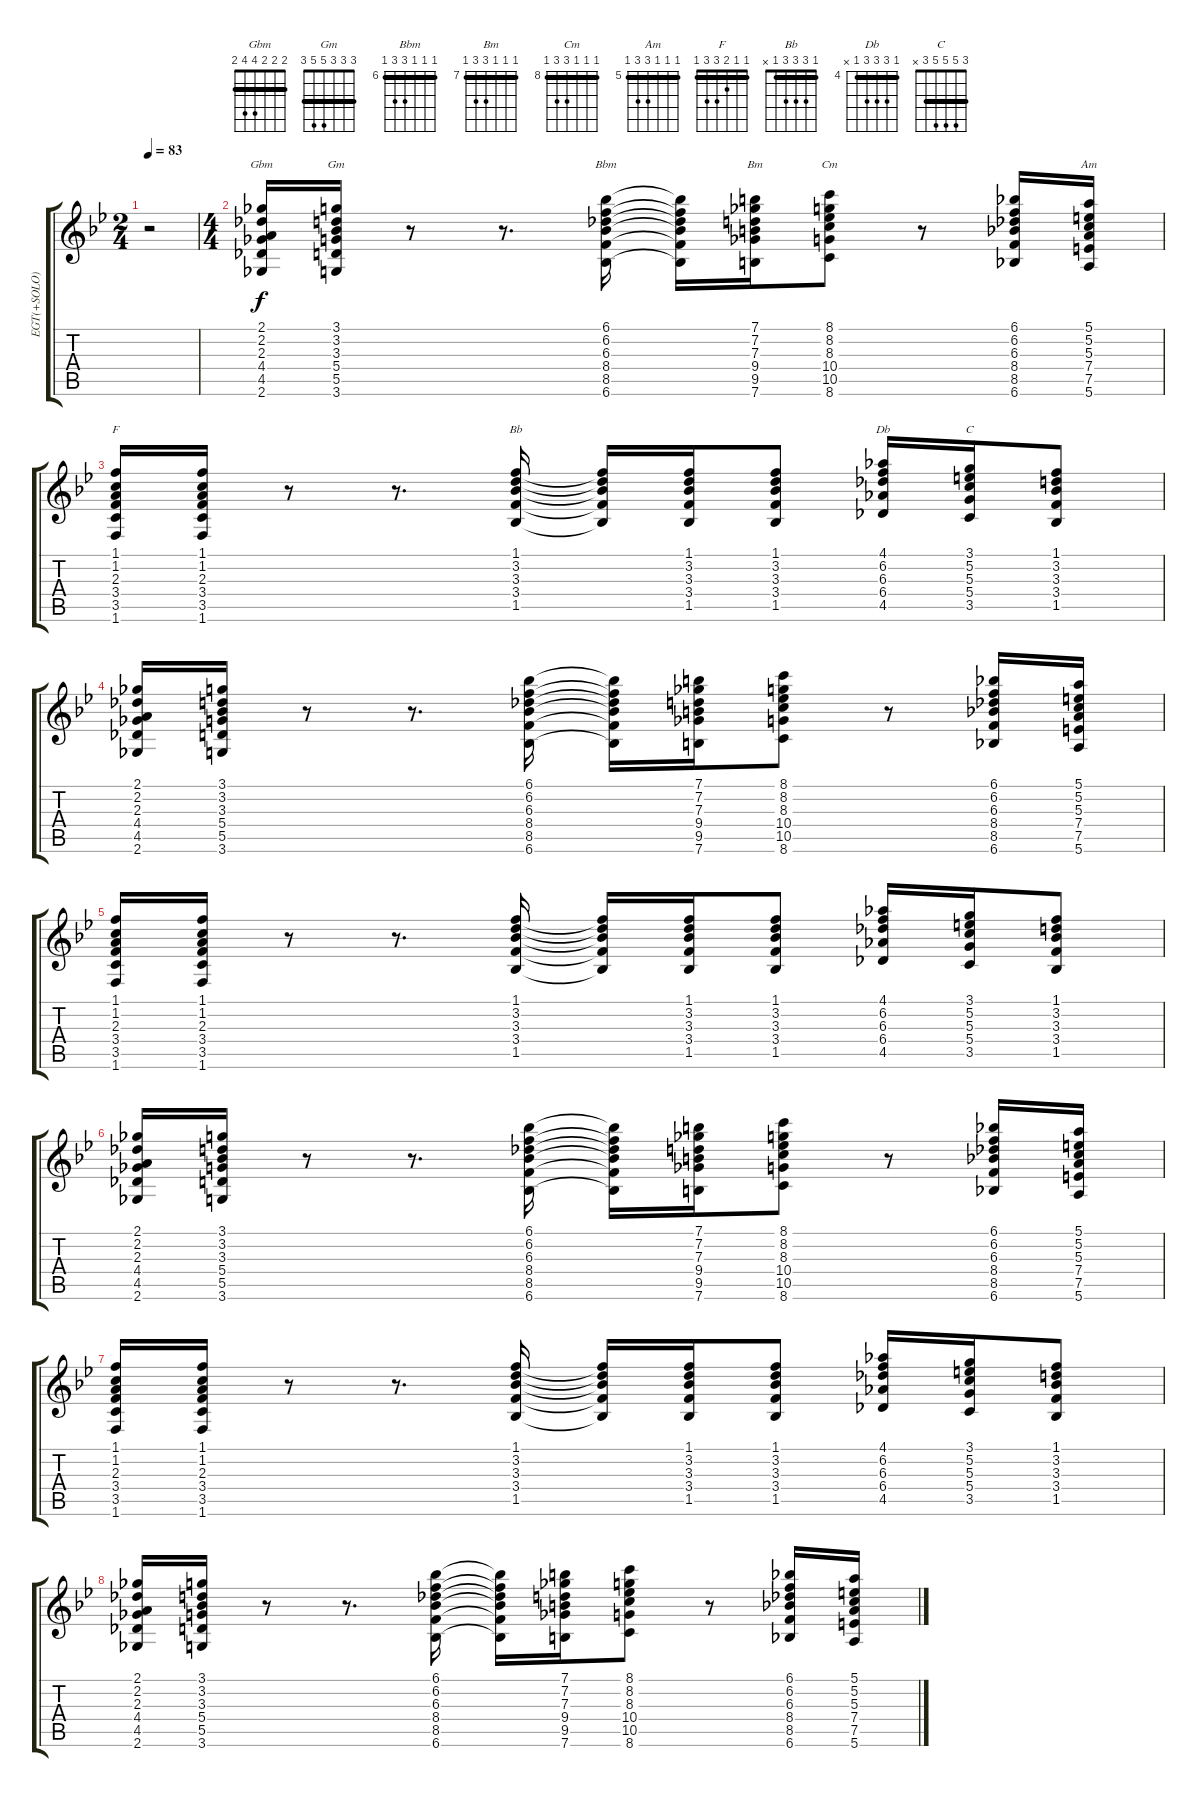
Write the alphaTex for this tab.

\track ("EGT(+SOLO)" "EGT(+SOLO)") {instrument distortionguitar}
\staff {score tabs}
\tuning (E4 B3 G3 D3 A2 E2) {hide}
\chord ("Gbm" 2 2 2 4 4 2) {barre 2}
\chord ("Gm" 3 3 3 5 5 3) {barre 3}
\chord ("Bbm" 6 6 6 8 8 6) {firstfret 6 barre 6}
\chord ("Bm" 7 7 7 9 9 7) {firstfret 7 barre 7}
\chord ("Cm" 8 8 8 10 10 8) {firstfret 8 barre 8}
\chord ("Am" 5 5 5 7 7 5) {firstfret 5 barre 5}
\chord ("F" 1 1 2 3 3 1) {barre 1}
\chord ("Bb" 1 3 3 3 1 x) {barre 1}
\chord ("Db" 4 6 6 6 4 x) {firstfret 4 barre 4}
\chord ("C" 3 5 5 5 3 x) {barre 3}
\ts (2 4)
\tempo 83
\clef g2
\ks gminor
r.2{dy f instrument distortionguitar} |
\ts (4 4)
(2.1 2.2 2.3 4.4 4.5 2.6).16{ch "Gbm"} (3.1 3.2 3.3 5.4 5.5 3.6).16{ch "Gm"} r.8 r.8{d} (6.1 6.2 6.3 8.4 8.5 6.6).16{ch "Bbm"} (6.1{t} 6.2{t} 6.3{t} 8.4{t} 8.5{t} 6.6{t}).16 (7.1 7.2 7.3 9.4 9.5 7.6).16{ch "Bm"} (8.1 8.2 8.3 10.4 10.5 8.6).8{ch "Cm"} r.8 (6.1 6.2 6.3 8.4 8.5 6.6).16 (5.1 5.2 5.3 7.4 7.5 5.6).16{ch "Am"} |
(1.1 1.2 2.3 3.4 3.5 1.6).16{ch "F"} (1.1 1.2 2.3 3.4 3.5 1.6).16 r.8 r.8{d} (1.1 3.2 3.3 3.4 1.5).16{ch "Bb"} (1.1{t} 3.2{t} 3.3{t} 3.4{t} 1.5{t}).16 (1.1 3.2 3.3 3.4 1.5).16 (1.1 3.2 3.3 3.4 1.5).8 (4.1 6.2 6.3 6.4 4.5).16{ch "Db"} (3.1 5.2 5.3 5.4 3.5).16{ch "C"} (1.1 3.2 3.3 3.4 1.5).8 |
(2.1 2.2 2.3 4.4 4.5 2.6).16 (3.1 3.2 3.3 5.4 5.5 3.6).16 r.8 r.8{d} (6.1 6.2 6.3 8.4 8.5 6.6).16 (6.1{t} 6.2{t} 6.3{t} 8.4{t} 8.5{t} 6.6{t}).16 (7.1 7.2 7.3 9.4 9.5 7.6).16 (8.1 8.2 8.3 10.4 10.5 8.6).8 r.8 (6.1 6.2 6.3 8.4 8.5 6.6).16 (5.1 5.2 5.3 7.4 7.5 5.6).16 |
(1.1 1.2 2.3 3.4 3.5 1.6).16 (1.1 1.2 2.3 3.4 3.5 1.6).16 r.8 r.8{d} (1.1 3.2 3.3 3.4 1.5).16 (1.1{t} 3.2{t} 3.3{t} 3.4{t} 1.5{t}).16 (1.1 3.2 3.3 3.4 1.5).16 (1.1 3.2 3.3 3.4 1.5).8 (4.1 6.2 6.3 6.4 4.5).16 (3.1 5.2 5.3 5.4 3.5).16 (1.1 3.2 3.3 3.4 1.5).8 |
(2.1 2.2 2.3 4.4 4.5 2.6).16 (3.1 3.2 3.3 5.4 5.5 3.6).16 r.8 r.8{d} (6.1 6.2 6.3 8.4 8.5 6.6).16 (6.1{t} 6.2{t} 6.3{t} 8.4{t} 8.5{t} 6.6{t}).16 (7.1 7.2 7.3 9.4 9.5 7.6).16 (8.1 8.2 8.3 10.4 10.5 8.6).8 r.8 (6.1 6.2 6.3 8.4 8.5 6.6).16 (5.1 5.2 5.3 7.4 7.5 5.6).16 |
(1.1 1.2 2.3 3.4 3.5 1.6).16 (1.1 1.2 2.3 3.4 3.5 1.6).16 r.8 r.8{d} (1.1 3.2 3.3 3.4 1.5).16 (1.1{t} 3.2{t} 3.3{t} 3.4{t} 1.5{t}).16 (1.1 3.2 3.3 3.4 1.5).16 (1.1 3.2 3.3 3.4 1.5).8 (4.1 6.2 6.3 6.4 4.5).16 (3.1 5.2 5.3 5.4 3.5).16 (1.1 3.2 3.3 3.4 1.5).8 |
(2.1 2.2 2.3 4.4 4.5 2.6).16 (3.1 3.2 3.3 5.4 5.5 3.6).16 r.8 r.8{d} (6.1 6.2 6.3 8.4 8.5 6.6).16 (6.1{t} 6.2{t} 6.3{t} 8.4{t} 8.5{t} 6.6{t}).16 (7.1 7.2 7.3 9.4 9.5 7.6).16 (8.1 8.2 8.3 10.4 10.5 8.6).8 r.8 (6.1 6.2 6.3 8.4 8.5 6.6).16 (5.1 5.2 5.3 7.4 7.5 5.6).16
